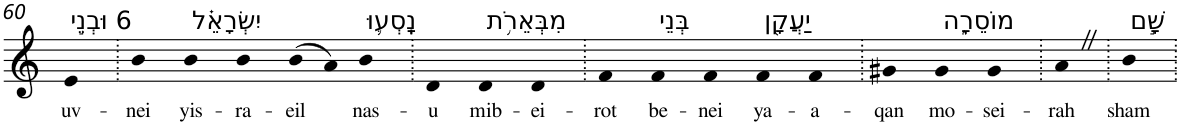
**kern	**text
*part1	*part1
*staff1	*staff1
*I"Piano	*
*I'Pno	*
!!LO:PB:g=z
*clefG2	*
*k[]	*
=60	=60
!LO:TX:a:t=6 וּבְנֵ֣י	!
!	!LO:LY:b
4e	uv-
=61.	=61.
!	!LO:LY:b
4b	-nei
!LO:TX:a:t=יִשְׂרָאֵ֗ל	!
!	!LO:LY:b
4b	yis-
!	!LO:LY:b
4b	-ra-
!	!LO:LY:b
(8b	-eil
8a)	.
!LO:TX:a:t=נָֽסְע֛וּ	!
!	!LO:LY:b
4b	nas-
=62.	=62.
!	!LO:LY:b
4d	-u
!LO:TX:a:t=מִבְּאֵרֹ֥ת	!
!	!LO:LY:b
4d	mib-
!	!LO:LY:b
4d	-ei-
=63.	=63.
!	!LO:LY:b
4f	-rot
!LO:TX:a:t=בְּנֵי	!
!	!LO:LY:b
4f	be-
!	!LO:LY:b
4f	-nei
!LO:TX:a:t=יַעֲקָ֖ן	!
!	!LO:LY:b
4f	ya-
!	!LO:LY:b
4f	-a-
=64.	=64.
!	!LO:LY:b
4g#X	-qan
!LO:TX:a:t=מוֹסֵרָ֑ה	!
!	!LO:LY:b
4g#	mo-
!	!LO:LY:b
4g#	-sei-
=65.	=65.
!	!LO:LY:b
4aZ	-rah
=66.	=66.
!LO:TX:a:t=שָׁ֣ם	!
!	!LO:LY:b
4b	sham
=.	=.
*-	*-
